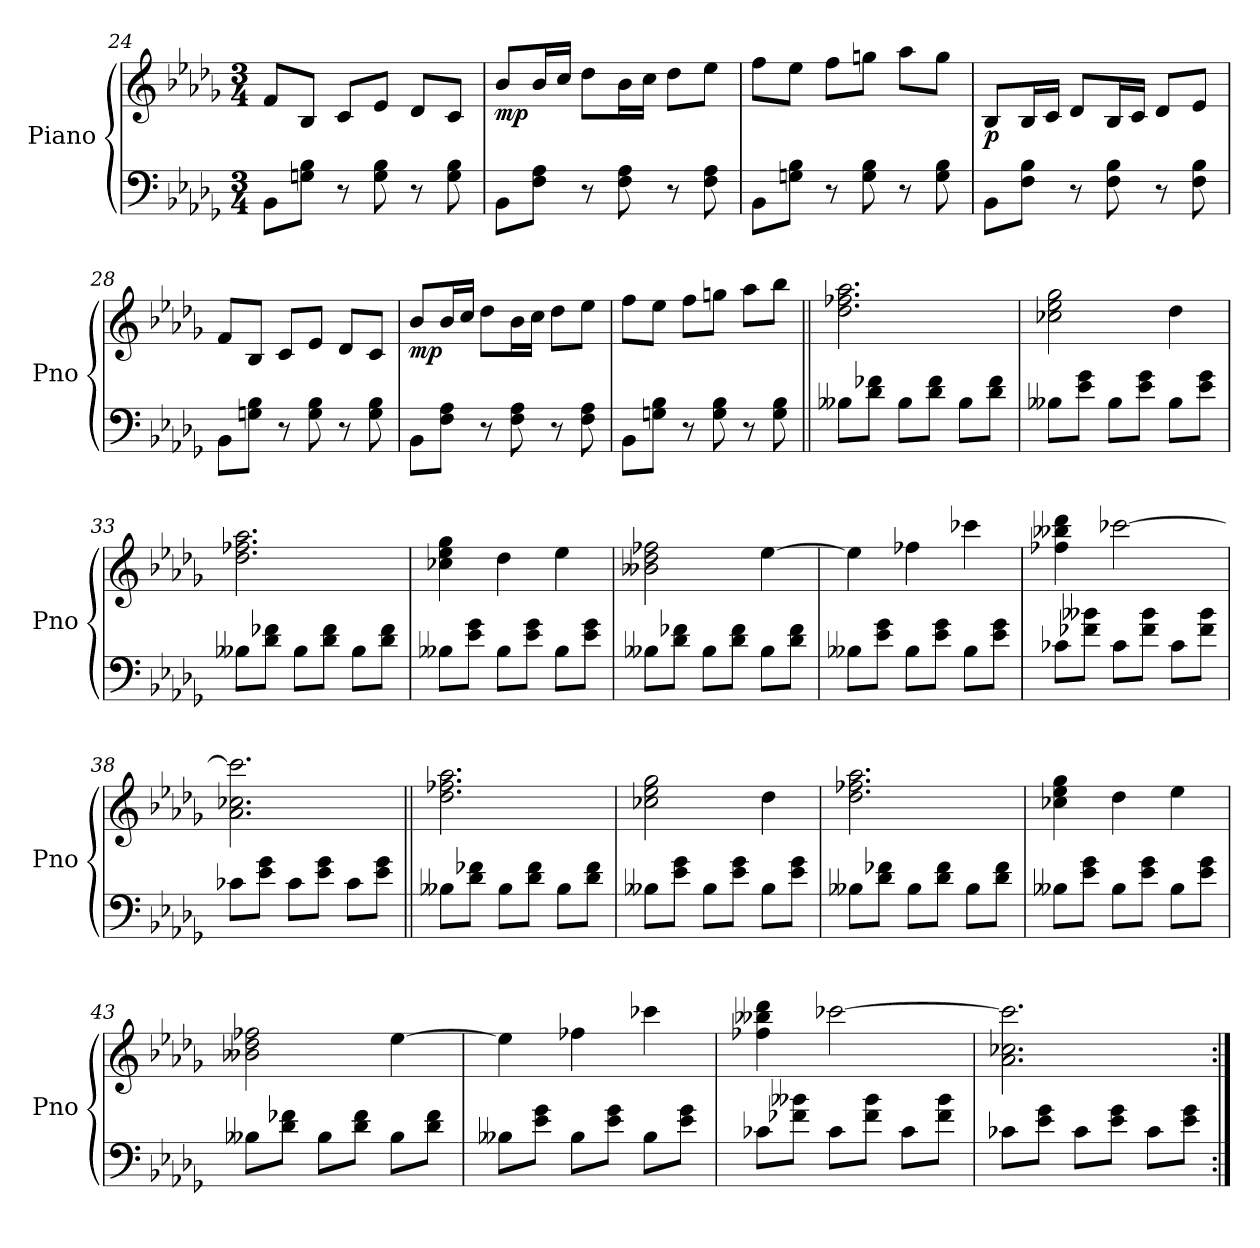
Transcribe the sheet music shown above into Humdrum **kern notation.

**kern	**kern	**dynam
*part1	*part1	*part1
*staff2	*staff1	*staff1/2
*I"Piano	*	*
*I'Pno	*	*
!!LO:LB:g=z
*clefF4	*clefG2	*
*k[b-e-a-d-g-]	*k[b-e-a-d-g-]	*
*M3/4	*M3/4	*
=24	=24	=24
8BB-\L	8f/L	.
8Gn\ 8B-\J	8B-/J	.
8r	8c/L	.
8G\ 8B-\	8e-/J	.
8r	8d-/L	.
8G\ 8B-\	8c/J	.
!!LO:PB:g=z
=25	=25	=25
!	!	!LO:DY:b
8BB-\L	8b-/L	mp
8F\ 8A-\J	16b-/L	.
.	16cc/JJ	.
8r	8dd-\L	.
8F\ 8A-\	16b-\L	.
.	16cc\JJ	.
8r	8dd-\L	.
8F\ 8A-\	8ee-\J	.
=26	=26	=26
8BB-\L	8ff\L	.
8Gn\ 8B-\J	8ee-\J	.
8r	8ff\L	.
8G\ 8B-\	8ggn\J	.
8r	8aa-\L	.
8G\ 8B-\	8gg\J	.
=27	=27	=27
!	!	!LO:DY:b
8BB-\L	8B-/L	p
8F\ 8B-\J	16B-/L	.
.	16c/JJ	.
8r	8d-/L	.
8F\ 8B-\	16B-/L	.
.	16c/JJ	.
8r	8d-/L	.
8F\ 8B-\	8e-/J	.
=28	=28	=28
8BB-\L	8f/L	.
8Gn\ 8B-\J	8B-/J	.
8r	8c/L	.
8G\ 8B-\	8e-/J	.
8r	8d-/L	.
8G\ 8B-\	8c/J	.
!!LO:LB:g=z
=29	=29	=29
!	!	!LO:DY:b
8BB-\L	8b-/L	mp
8F\ 8A-\J	16b-/L	.
.	16cc/JJ	.
8r	8dd-\L	.
8F\ 8A-\	16b-\L	.
.	16cc\JJ	.
8r	8dd-\L	.
8F\ 8A-\	8ee-\J	.
!!LO:LB:g=z
=30	=30	=30
8BB-\L	8ff\L	.
8Gn\ 8B-\J	8ee-\J	.
8r	8ff\L	.
8G\ 8B-\	8ggn\J	.
8r	8aa-\L	.
8G\ 8B-\	8bb-\J	.
=31||	=31||	=31||
8B--X\L	2.dd-\ 2.ff-X\ 2.aa-\	.
8d-\ 8f-X\J	.	.
8B--\L	.	.
8d-\ 8f-\J	.	.
8B--\L	.	.
8d-\ 8f-\J	.	.
=32	=32	=32
8B--X\L	2cc-X\ 2ee-\ 2gg-\	.
8e-\ 8g-\J	.	.
8B--\L	.	.
8e-\ 8g-\J	.	.
8B--\L	4dd-\	.
8e-\ 8g-\J	.	.
=33	=33	=33
8B--X\L	2.dd-\ 2.ff-X\ 2.aa-\	.
8d-\ 8f-X\J	.	.
8B--\L	.	.
8d-\ 8f-\J	.	.
8B--\L	.	.
8d-\ 8f-\J	.	.
=34	=34	=34
8B--X\L	4cc-X\ 4ee-\ 4gg-\	.
8e-\ 8g-\J	.	.
8B--\L	4dd-\	.
8e-\ 8g-\J	.	.
8B--\L	4ee-\	.
8e-\ 8g-\J	.	.
!!LO:LB:g=z
=35	=35	=35
8B--X\L	2b--X\ 2dd-\ 2ff-X\	.
8d-\ 8f-X\J	.	.
8B--\L	.	.
8d-\ 8f-\J	.	.
8B--\L	[4ee-\	.
8d-\ 8f-\J	.	.
!!LO:PB:g=z
=36	=36	=36
8B--X\L	4ee-\]	.
8e-\ 8g-\J	.	.
8B--\L	4ff-X\	.
8e-\ 8g-\J	.	.
8B--\L	4ccc-X\	.
8e-\ 8g-\J	.	.
=37	=37	=37
8c-X\L	4ff-X\ 4bb--X\ 4ddd-\	.
8f-X\ 8b--X\J	.	.
8c-\L	[2ccc-X\	.
8f-\ 8b--\J	.	.
8c-\L	.	.
8f-\ 8b--\J	.	.
=38	=38	=38
8c-X\L	2.a-\ 2.cc-X\ 2.ccc-\]	.
8e-\ 8g-\J	.	.
8c-\L	.	.
8e-\ 8g-\J	.	.
8c-\L	.	.
8e-\ 8g-\J	.	.
=39||	=39||	=39||
8B--X\L	2.dd-\ 2.ff-X\ 2.aa-\	.
8d-\ 8f-X\J	.	.
8B--\L	.	.
8d-\ 8f-\J	.	.
8B--\L	.	.
8d-\ 8f-\J	.	.
=40	=40	=40
8B--X\L	2cc-X\ 2ee-\ 2gg-\	.
8e-\ 8g-\J	.	.
8B--\L	.	.
8e-\ 8g-\J	.	.
8B--\L	4dd-\	.
8e-\ 8g-\J	.	.
!!LO:LB:g=z
=41	=41	=41
8B--X\L	2.dd-\ 2.ff-X\ 2.aa-\	.
8d-\ 8f-X\J	.	.
8B--\L	.	.
8d-\ 8f-\J	.	.
8B--\L	.	.
8d-\ 8f-\J	.	.
!!LO:LB:g=z
=42	=42	=42
8B--X\L	4cc-X\ 4ee-\ 4gg-\	.
8e-\ 8g-\J	.	.
8B--\L	4dd-\	.
8e-\ 8g-\J	.	.
8B--\L	4ee-\	.
8e-\ 8g-\J	.	.
=43	=43	=43
8B--X\L	2b--X\ 2dd-\ 2ff-X\	.
8d-\ 8f-X\J	.	.
8B--\L	.	.
8d-\ 8f-\J	.	.
8B--\L	[4ee-\	.
8d-\ 8f-\J	.	.
=44	=44	=44
8B--X\L	4ee-\]	.
8e-\ 8g-\J	.	.
8B--\L	4ff-X\	.
8e-\ 8g-\J	.	.
8B--\L	4ccc-X\	.
8e-\ 8g-\J	.	.
=45	=45	=45
8c-X\L	4ff-X\ 4bb--X\ 4ddd-\	.
8f-X\ 8b--X\J	.	.
8c-\L	[2ccc-X\	.
8f-\ 8b--\J	.	.
8c-\L	.	.
8f-\ 8b--\J	.	.
!!LO:LB:g=z
=46	=46	=46
8c-X\L	2.a-\ 2.cc-X\ 2.ccc-\]	.
8e-\ 8g-\J	.	.
8c-\L	.	.
8e-\ 8g-\J	.	.
8c-\L	.	.
8e-\ 8g-\J	.	.
=:|!	=:|!	=:|!
*-	*-	*-
